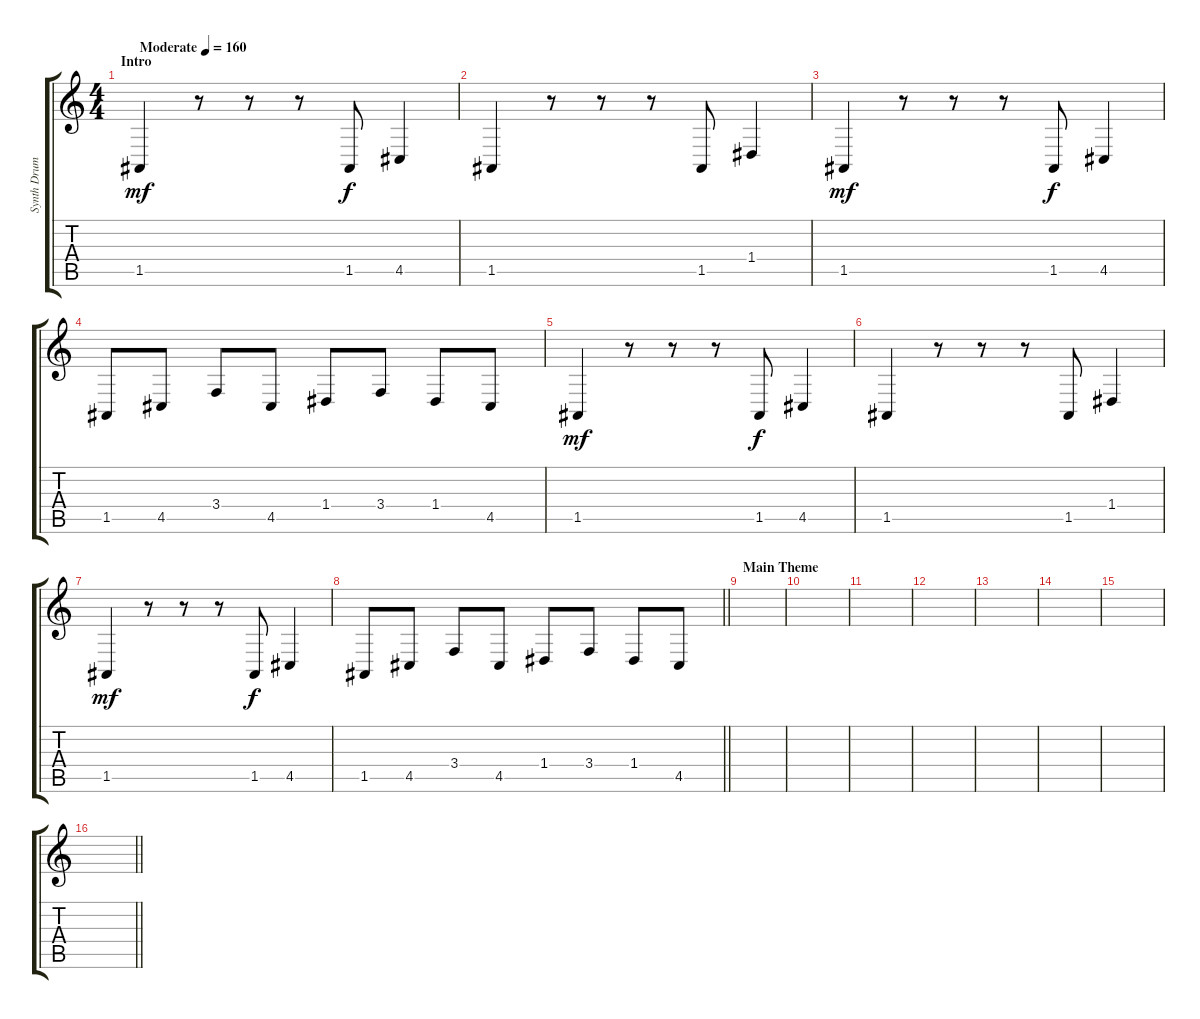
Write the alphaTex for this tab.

\track ("Synth Drums" "Synth Drum") {instrument synthdrum}
\staff {score tabs}
\tuning (E4 B3 G3 D3 A2 E2) {hide}
\ts (4 4)
\section ("" "Intro")
\tempo (160 "Moderate")
\clef g2
\ks c
1.5.4{dy mf instrument synthdrum} r.8 r.8 r.8 1.5.8{dy f} 4.5.4 |
1.5.4 r.8 r.8 r.8 1.5.8 1.4.4 |
1.5.4{dy mf} r.8 r.8 r.8 1.5.8{dy f} 4.5.4 |
1.5.8 4.5.8 3.4.8 4.5.8 1.4.8 3.4.8 1.4.8 4.5.8 |
1.5.4{dy mf} r.8 r.8 r.8 1.5.8{dy f} 4.5.4 |
1.5.4 r.8 r.8 r.8 1.5.8 1.4.4 |
1.5.4{dy mf} r.8 r.8 r.8 1.5.8{dy f} 4.5.4 |
\barLineRight lightlight
1.5.8 4.5.8 3.4.8 4.5.8 1.4.8 3.4.8 1.4.8 4.5.8 |
\section ("" "Main Theme")
|
|
|
|
|
|
|
\barLineRight lightlight
